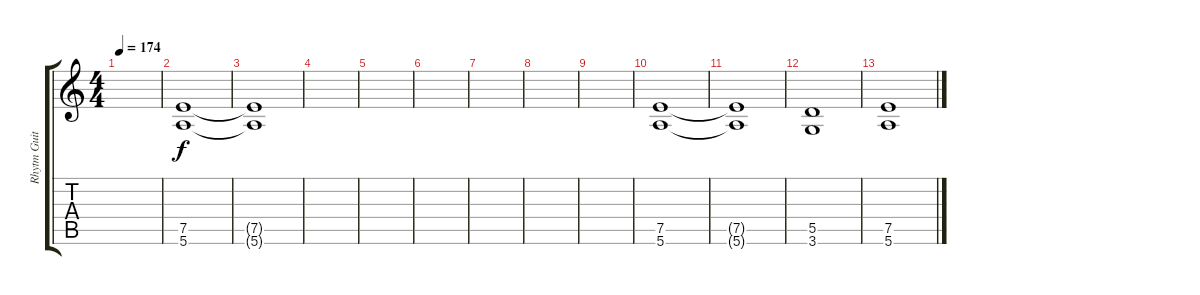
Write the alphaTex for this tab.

\track ("Rhytm Guitar " "Rhytm Guit") {instrument overdrivenguitar}
\staff {score tabs}
\tuning (E4 B3 G3 D3 A2 E2) {hide}
\ts (4 4)
\tempo 174
\clef g2
\ks c
|
(7.5 5.6).1 |
(7.5{t} 5.6{t}).1 |
|
|
|
|
|
|
(7.5 5.6).1 |
(7.5{t} 5.6{t}).1 |
(5.5 3.6).1 |
(7.5 5.6).1
